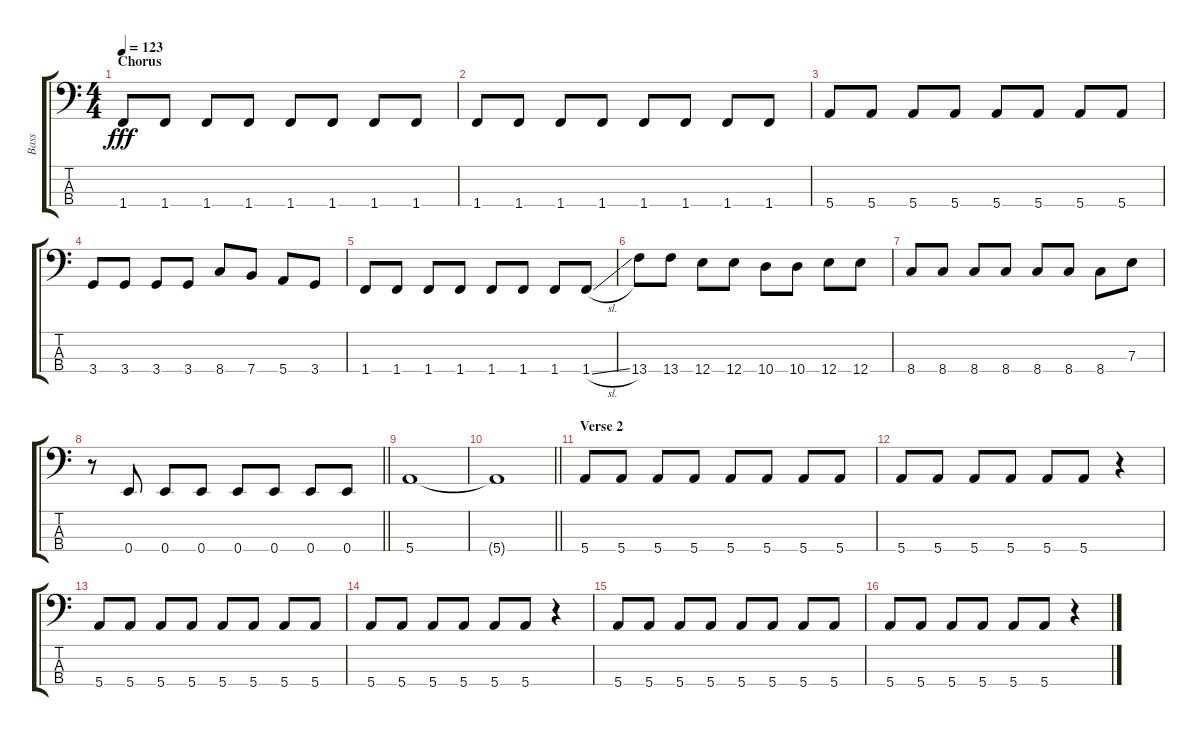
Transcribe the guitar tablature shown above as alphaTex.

\track ("Bass" "Bass") {instrument electricbassfinger}
\staff {score tabs}
\tuning (G2 D2 A1 E1) {hide}
\ts (4 4)
\section ("" "Chorus")
\tempo 123
\clef f4
\ks c
1.4.8{dy fff} 1.4.8 1.4.8 1.4.8 1.4.8 1.4.8 1.4.8 1.4.8 |
1.4.8 1.4.8 1.4.8 1.4.8 1.4.8 1.4.8 1.4.8 1.4.8 |
5.4.8 5.4.8 5.4.8 5.4.8 5.4.8 5.4.8 5.4.8 5.4.8 |
3.4.8 3.4.8 3.4.8 3.4.8 8.4.8 7.4.8 5.4.8 3.4.8 |
1.4.8 1.4.8 1.4.8 1.4.8 1.4.8 1.4.8 1.4.8 1.4{sl}.8 |
13.4.8 13.4.8 12.4.8 12.4.8 10.4.8 10.4.8 12.4.8 12.4.8 |
8.4.8 8.4.8 8.4.8 8.4.8 8.4.8 8.4.8 8.4.8 7.3.8 |
\barLineRight lightlight
r.8 0.4.8 0.4.8 0.4.8 0.4.8 0.4.8 0.4.8 0.4.8 |
5.4.1 |
\barLineRight lightlight
5.4{t}.1 |
\section ("" "Verse 2")
5.4.8 5.4.8 5.4.8 5.4.8 5.4.8 5.4.8 5.4.8 5.4.8 |
5.4.8 5.4.8 5.4.8 5.4.8 5.4.8 5.4.8 r.4 |
5.4.8 5.4.8 5.4.8 5.4.8 5.4.8 5.4.8 5.4.8 5.4.8 |
5.4.8 5.4.8 5.4.8 5.4.8 5.4.8 5.4.8 r.4 |
5.4.8 5.4.8 5.4.8 5.4.8 5.4.8 5.4.8 5.4.8 5.4.8 |
5.4.8 5.4.8 5.4.8 5.4.8 5.4.8 5.4.8 r.4
